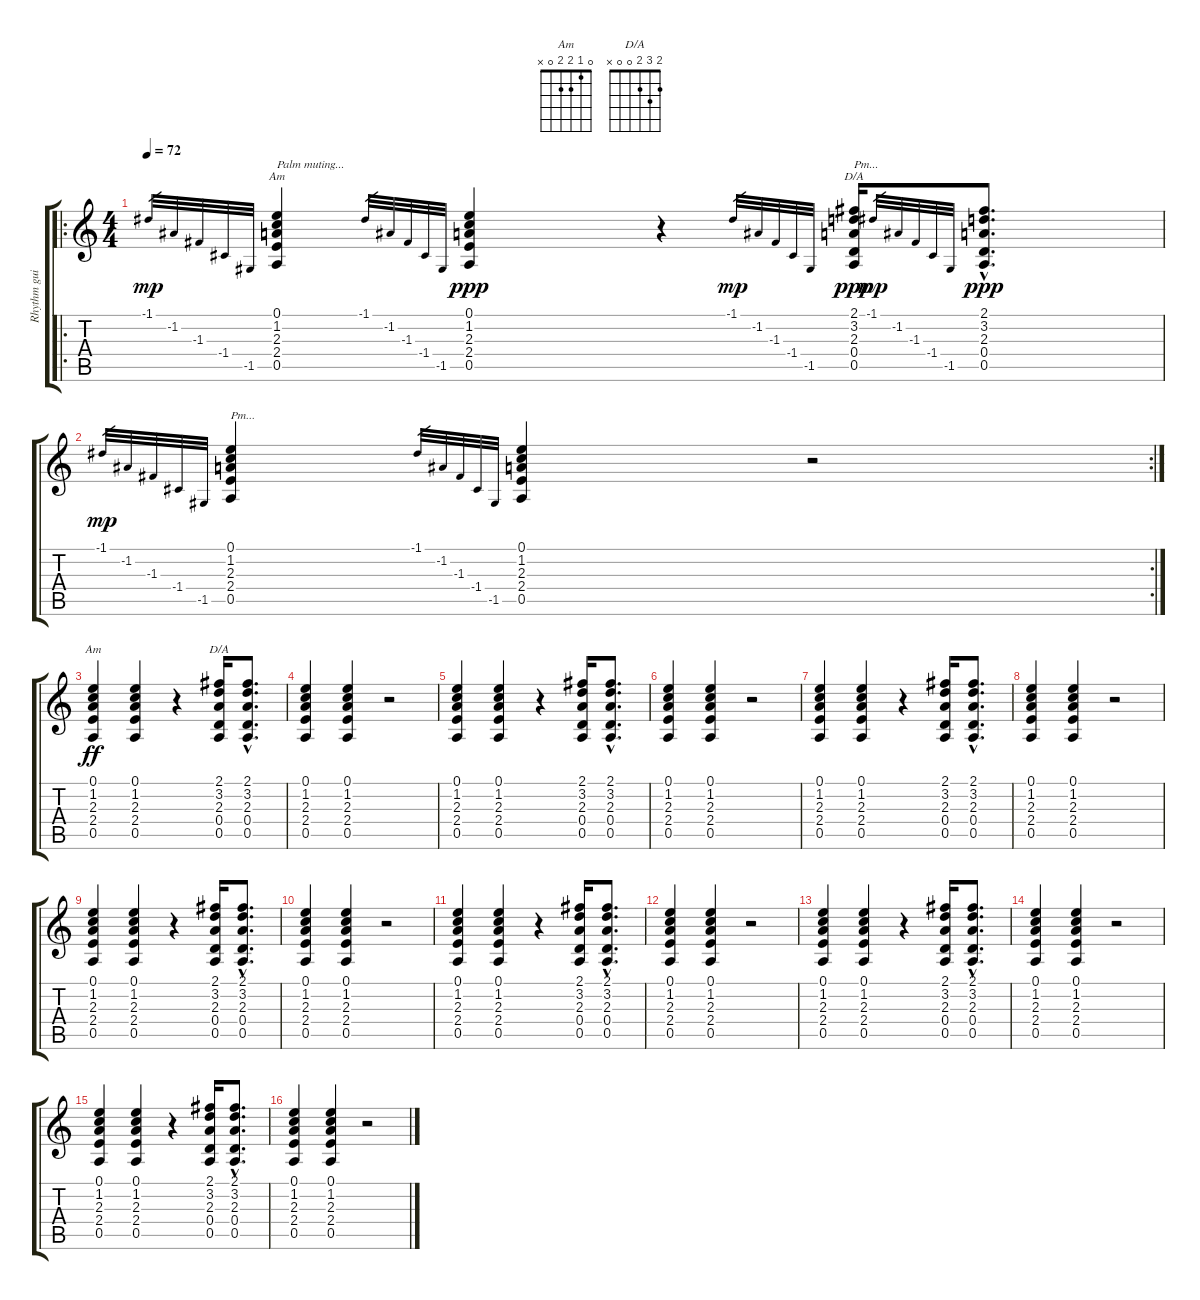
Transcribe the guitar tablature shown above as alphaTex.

\track ("Rhythm guitar" "Rhythm gui") {instrument electricguitarclean}
\staff {score tabs}
\tuning (E4 B3 G3 D3 A2 E2) {hide}
\chord ("Am" x x x x x x) {firstfret 0}
\chord ("D/A" x x x x x x) {firstfret 0}
\chord ("Am" 0 1 2 2 0 x)
\chord ("D/A" 2 3 2 0 0 x)
\ro
\ts (4 4)
\tempo 72
\clef g2
\ks c
-1.1.32{gr dy mp instrument electricguitarclean} -1.2.32{gr} -1.3.32{gr} -1.4.32{gr} -1.5.32{gr} (0.1 1.2 2.3 2.4 0.5).4{ch "Am" txt "Palm muting..."} -1.1.32{gr} -1.2.32{gr} -1.3.32{gr} -1.4.32{gr} -1.5.32{gr} (0.1 1.2 2.3 2.4 0.5).4{dy ppp} r.4 -1.1.32{gr dy mp} -1.2.32{gr} -1.3.32{gr} -1.4.32{gr} -1.5.32{gr} (2.1 3.2 2.3 0.4 0.5).16{ch "D/A" txt "Pm..." dy ppp} -1.1.32{gr dy mp} -1.2.32{gr} -1.3.32{gr} -1.4.32{gr} -1.5.32{gr} (2.1{hac} 3.2{hac} 2.3{hac} 0.4{hac} 0.5{hac}).8{d dy ppp} |
\rc 2
-1.1.32{gr dy mp} -1.2.32{gr} -1.3.32{gr} -1.4.32{gr} -1.5.32{gr} (0.1 1.2 2.3 2.4 0.5).4{txt "Pm..."} -1.1.32{gr} -1.2.32{gr} -1.3.32{gr} -1.4.32{gr} -1.5.32{gr} (0.1 1.2 2.3 2.4 0.5).4 r.2 |
(0.1 1.2 2.3 2.4 0.5).4{ch "Am" dy ff} (0.1 1.2 2.3 2.4 0.5).4 r.4 (2.1 3.2 2.3 0.4 0.5).16{ch "D/A"} (2.1{hac} 3.2{hac} 2.3{hac} 0.4{hac} 0.5{hac}).8{d} |
(0.1 1.2 2.3 2.4 0.5).4 (0.1 1.2 2.3 2.4 0.5).4 r.2 |
(0.1 1.2 2.3 2.4 0.5).4 (0.1 1.2 2.3 2.4 0.5).4 r.4 (2.1 3.2 2.3 0.4 0.5).16 (2.1{hac} 3.2{hac} 2.3{hac} 0.4{hac} 0.5{hac}).8{d} |
(0.1 1.2 2.3 2.4 0.5).4 (0.1 1.2 2.3 2.4 0.5).4 r.2 |
(0.1 1.2 2.3 2.4 0.5).4 (0.1 1.2 2.3 2.4 0.5).4 r.4 (2.1 3.2 2.3 0.4 0.5).16 (2.1{hac} 3.2{hac} 2.3{hac} 0.4{hac} 0.5{hac}).8{d} |
(0.1 1.2 2.3 2.4 0.5).4 (0.1 1.2 2.3 2.4 0.5).4 r.2 |
(0.1 1.2 2.3 2.4 0.5).4 (0.1 1.2 2.3 2.4 0.5).4 r.4 (2.1 3.2 2.3 0.4 0.5).16 (2.1{hac} 3.2{hac} 2.3{hac} 0.4{hac} 0.5{hac}).8{d} |
(0.1 1.2 2.3 2.4 0.5).4 (0.1 1.2 2.3 2.4 0.5).4 r.2 |
(0.1 1.2 2.3 2.4 0.5).4 (0.1 1.2 2.3 2.4 0.5).4 r.4 (2.1 3.2 2.3 0.4 0.5).16 (2.1{hac} 3.2{hac} 2.3{hac} 0.4{hac} 0.5{hac}).8{d} |
(0.1 1.2 2.3 2.4 0.5).4 (0.1 1.2 2.3 2.4 0.5).4 r.2 |
(0.1 1.2 2.3 2.4 0.5).4 (0.1 1.2 2.3 2.4 0.5).4 r.4 (2.1 3.2 2.3 0.4 0.5).16 (2.1{hac} 3.2{hac} 2.3{hac} 0.4{hac} 0.5{hac}).8{d} |
(0.1 1.2 2.3 2.4 0.5).4 (0.1 1.2 2.3 2.4 0.5).4 r.2 |
(0.1 1.2 2.3 2.4 0.5).4 (0.1 1.2 2.3 2.4 0.5).4 r.4 (2.1 3.2 2.3 0.4 0.5).16 (2.1{hac} 3.2{hac} 2.3{hac} 0.4{hac} 0.5{hac}).8{d} |
(0.1 1.2 2.3 2.4 0.5).4 (0.1 1.2 2.3 2.4 0.5).4 r.2
